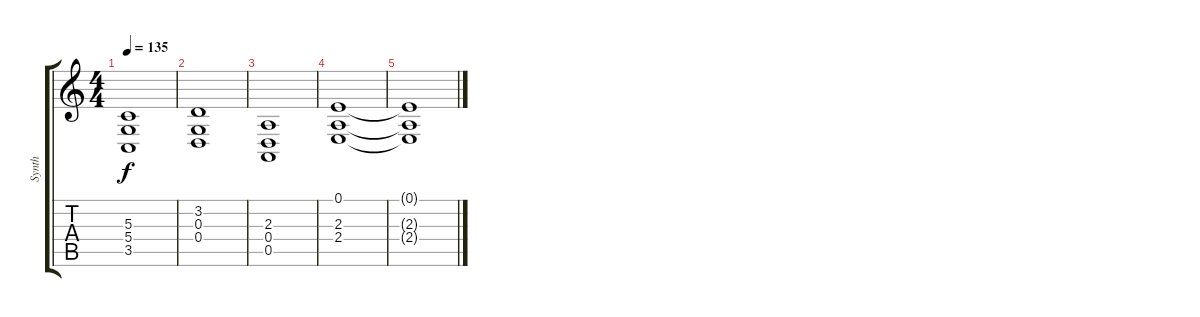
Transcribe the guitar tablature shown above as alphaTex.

\track ("Synth" "Synth") {instrument synthstrings1}
\staff {score tabs}
\tuning (E4 B3 G3 D3 A2 E2) {hide}
\ts (4 4)
\tempo 135
\clef g2
\ks c
(5.3 5.4 3.5).1{dy f} |
(3.2 0.3 0.4).1 |
(2.3 0.4 0.5).1 |
(0.1 2.3 2.4).1 |
(0.1{t} 2.3{t} 2.4{t}).1
